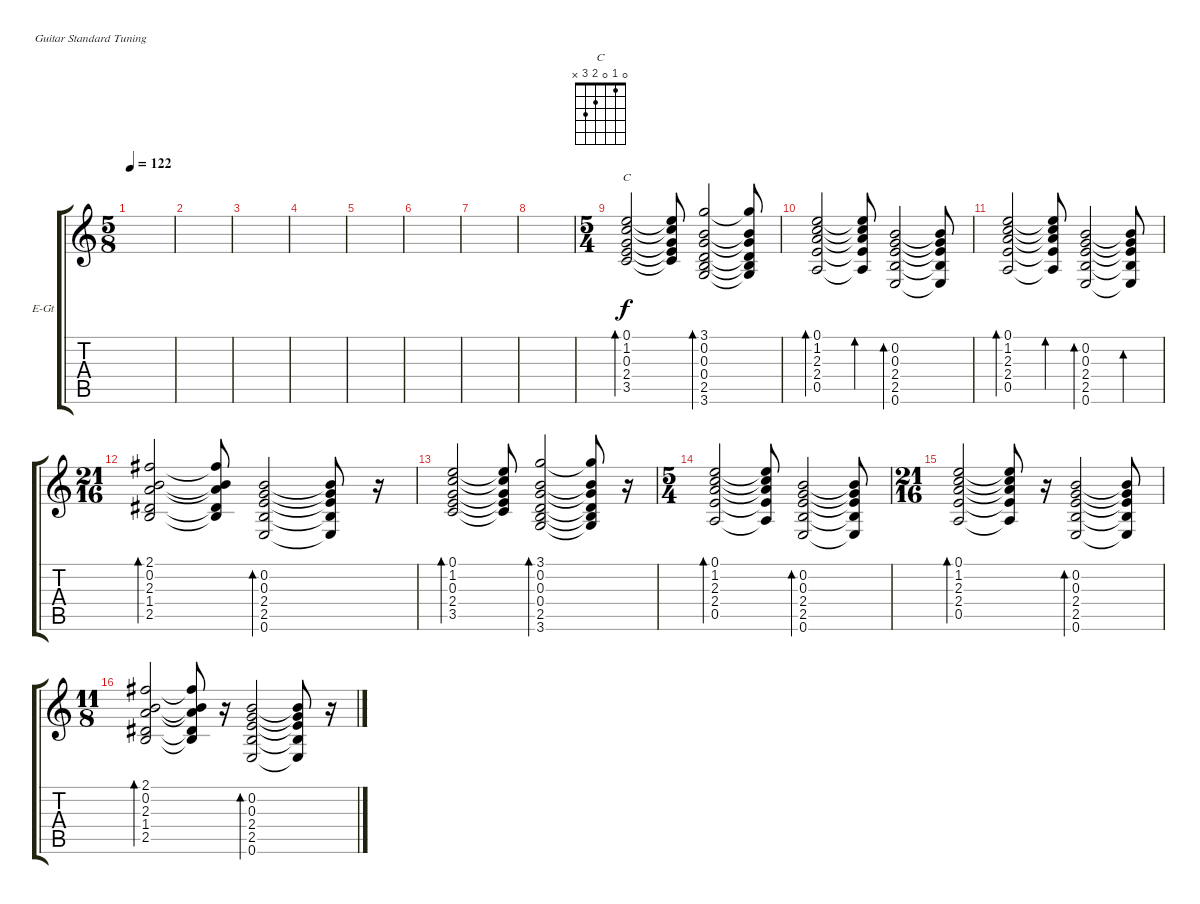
\defaultSystemsLayout 4
\bracketExtendMode groupsimilarinstruments
\firstSystemTrackNameOrientation horizontal
\otherSystemsTrackNameOrientation horizontal
\track ("Electric Guitar" "E-Gt") {instrument electricguitarclean}
\staff {score tabs}
\tuning (E4 B3 G3 D3 A2 E2)
\chord ("C" 0 1 0 2 3 x)
\ts (5 8)
\tempo 122
\clef g2
\scale
0.485477
\ks c
|
\scale
0.257261 |
\scale
0.257261 |
\scale
0.333333 |
\scale
0.333333 |
\scale
0.333333 |
|
|
\ts (5 4)
(3.5 2.4 0.3 1.2 0.1).2{bd 114 ch "C"} (3.5{t} 2.4{t} 0.3{t} 1.2{t} 0.1{t}).8 (3.6 2.5 0.4 0.3 0.2 3.1).2{bd 225} (3.6{t} 2.5{t} 0.4{t} 0.3{t} 0.2{t} 3.1{t}).8 |
(0.5 2.4 2.3 1.2 0.1).2{bd 81} (0.5{t} 2.4{t} 2.3{t} 1.2{t} 0.1{t}).8{bd 81} (0.6 2.5 2.4 0.3 0.2).2{bd 81} (0.6{t} 2.5{t} 2.4{t} 0.3{t} 0.2{t}).8 |
(0.5 2.4 2.3 1.2 0.1).2{bd 80} (0.5{t} 2.4{t} 2.3{t} 1.2{t} 0.1{t}).8{bd 80} (0.6 2.5 2.4 0.3 0.2).2{bd 80} (0.6{t} 2.5{t} 2.4{t} 0.3{t} 0.2{t}).8{bd 80} |
\ts (21 16)
(2.5 1.4 2.3 0.2 2.1).2{bd 216} (2.5{t} 1.4{t} 2.3{t} 0.2{t} 2.1{t}).8 (0.6 2.5 2.4 0.3 0.2).2{bd 219} (0.6{t} 2.5{t} 2.4{t} 0.3{t} 0.2{t}).8 r.16 |
(3.5 2.4 0.3 1.2 0.1).2{bd 114} (3.5{t} 2.4{t} 0.3{t} 1.2{t} 0.1{t}).8 (3.6 2.5 0.4 0.3 0.2 3.1).2{bd 225} (3.6{t} 2.5{t} 0.4{t} 0.3{t} 0.2{t} 3.1{t}).8 r.16 |
\ts (5 4)
(0.5 2.4 2.3 1.2 0.1).2{bd 222} (0.5{t} 2.4{t} 2.3{t} 1.2{t} 0.1{t}).8 (0.6 2.5 2.4 0.3 0.2).2{bd 219} (0.6{t} 2.5{t} 2.4{t} 0.3{t} 0.2{t}).8 |
\ts (21 16)
(0.5 2.4 2.3 1.2 0.1).2{bd 222} (0.5{t} 2.4{t} 2.3{t} 1.2{t} 0.1{t}).8 r.16 (0.6 2.5 2.4 0.3 0.2).2{bd 219} (0.6{t} 2.5{t} 2.4{t} 0.3{t} 0.2{t}).8 |
\ts (11 8)
(2.5 1.4 2.3 0.2 2.1).2{bd 216} (2.5{t} 1.4{t} 2.3{t} 0.2{t} 2.1{t}).8 r.16 (0.6 2.5 2.4 0.3 0.2).2{bd 219} (0.6{t} 2.5{t} 2.4{t} 0.3{t} 0.2{t}).8 r.16
